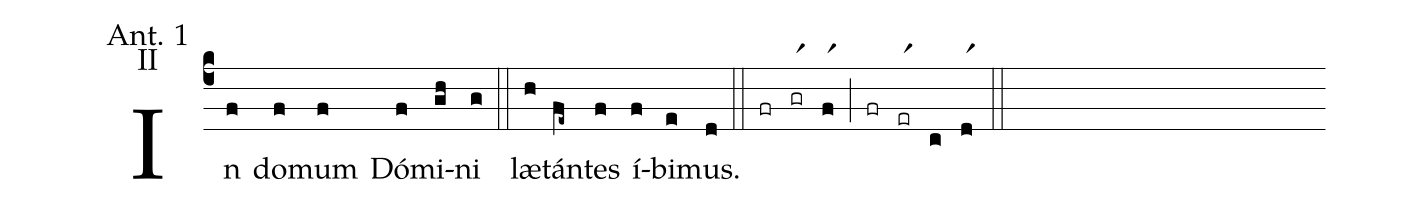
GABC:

annotation: Ant. 1;
annotation: II;
%%
(c4) In(f) do(f)mum(f) Dó(f)mi(gh)ni(g) (::) læ(h)tán(fe~)tes(f) í(f)bi(e)mus.(d) (::) (fr)(grr1)(fr1)(;)(fr)(err1)(c)(dr1)(::)
